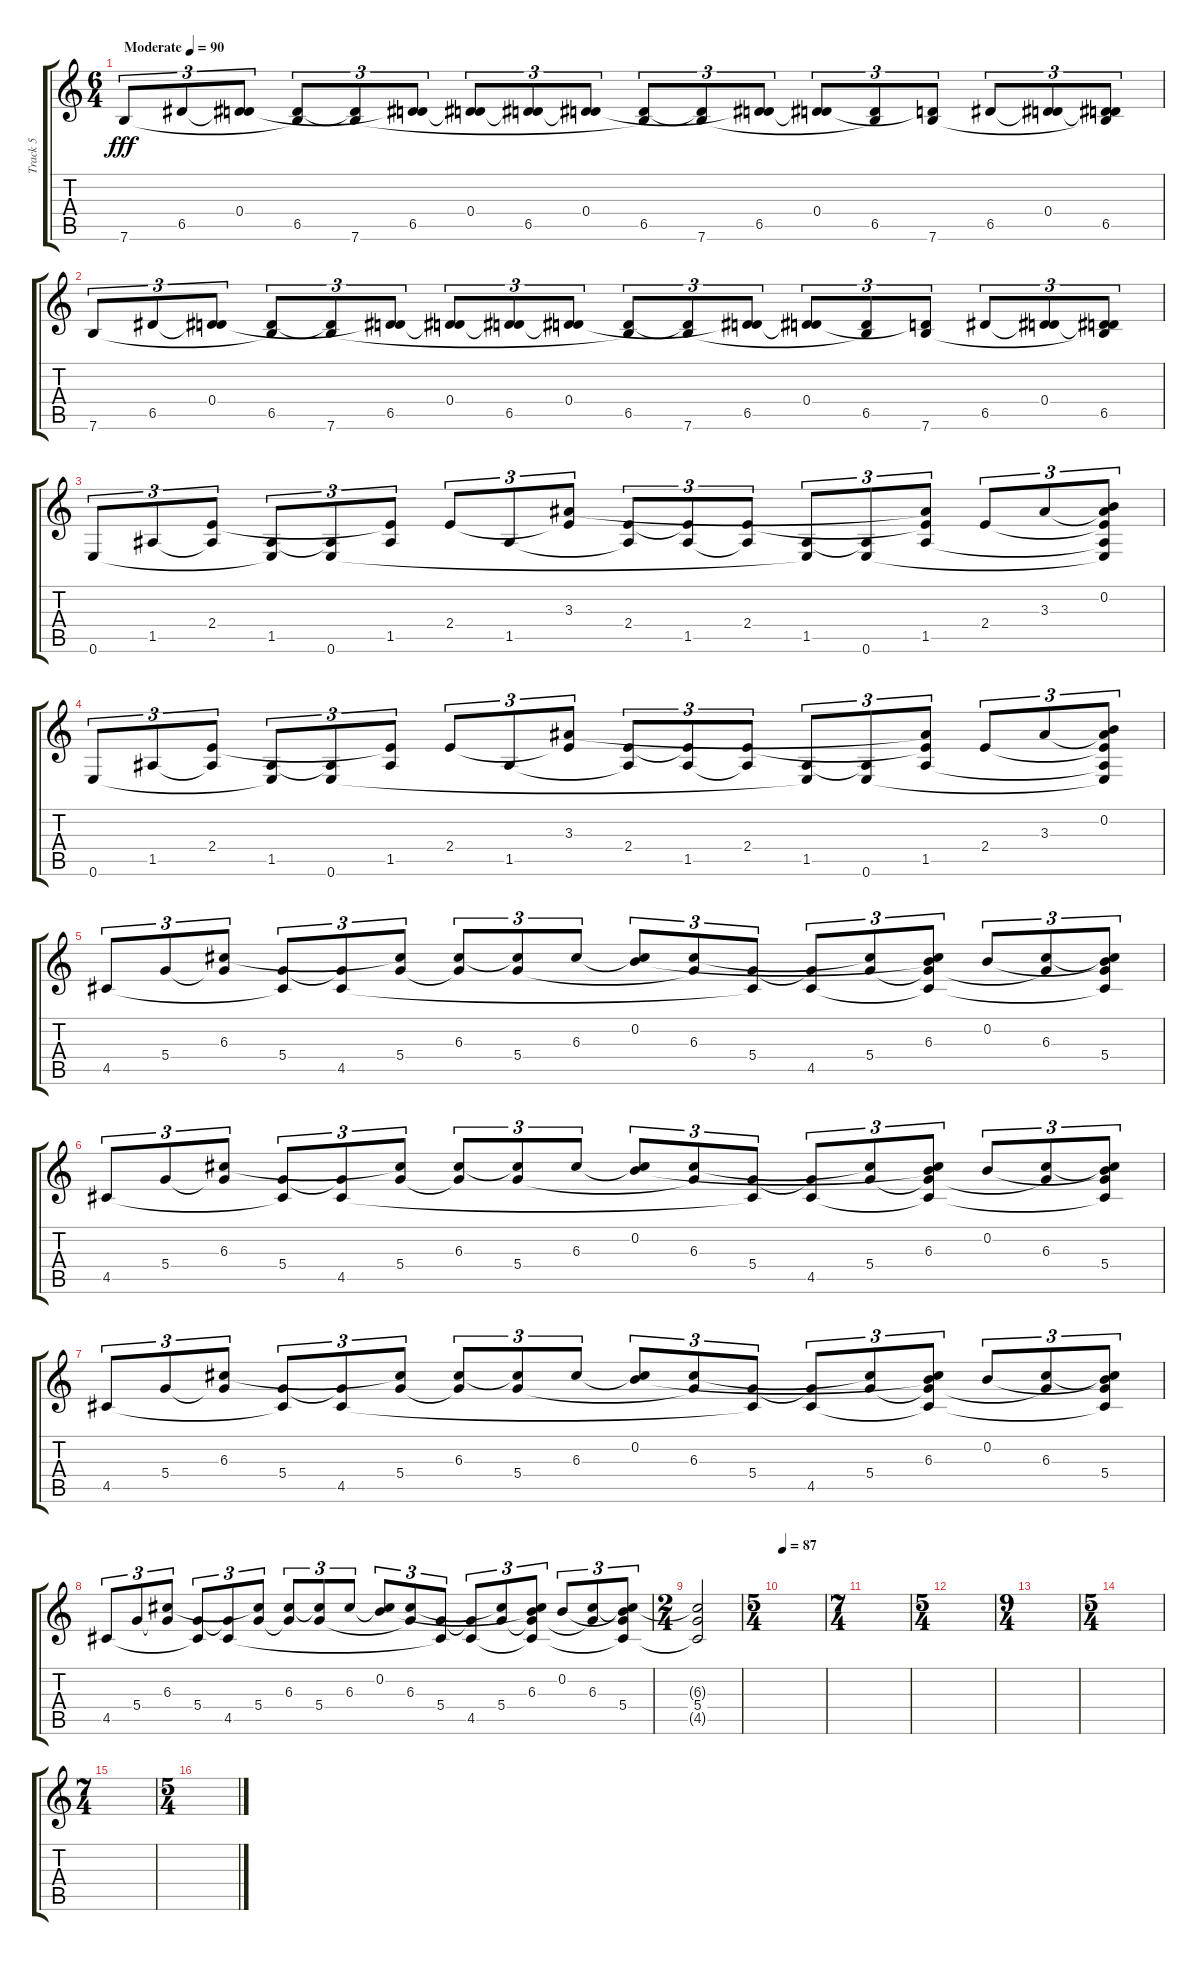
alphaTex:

\track ("Track 5" "Track 5") {instrument acousticguitarsteel}
\staff {score tabs}
\tuning (E4 B3 G3 D3 A2 E2) {hide}
\ts (6 4)
\tempo (90 "Moderate")
\clef g2
\ks c
7.6.8{tu (3 2) dy fff instrument acousticguitarsteel} 6.5.8{tu (3 2)} (0.4 6.5{t}).8{tu (3 2)} (6.5 7.6{t}).8{tu (3 2)} (6.5{t} 7.6).8{tu (3 2)} (0.4{t} 6.5).8{tu (3 2)} (0.4 6.5{t}).8{tu (3 2)} (0.4{t} 6.5).8{tu (3 2)} (0.4 6.5{t}).8{tu (3 2)} (6.5 7.6{t}).8{tu (3 2)} (6.5{t} 7.6).8{tu (3 2)} (0.4{t} 6.5).8{tu (3 2)} (0.4 6.5{t}).8{tu (3 2)} (6.5 7.6{t}).8{tu (3 2)} (0.4{t} 7.6).8{tu (3 2)} 6.5.8{tu (3 2)} (0.4 6.5{t}).8{tu (3 2)} (0.4{t} 6.5 7.6{t}).8{tu (3 2)} |
7.6.8{tu (3 2)} 6.5.8{tu (3 2)} (0.4 6.5{t}).8{tu (3 2)} (6.5 7.6{t}).8{tu (3 2)} (6.5{t} 7.6).8{tu (3 2)} (0.4{t} 6.5).8{tu (3 2)} (0.4 6.5{t}).8{tu (3 2)} (0.4{t} 6.5).8{tu (3 2)} (0.4 6.5{t}).8{tu (3 2)} (6.5 7.6{t}).8{tu (3 2)} (6.5{t} 7.6).8{tu (3 2)} (0.4{t} 6.5).8{tu (3 2)} (0.4 6.5{t}).8{tu (3 2)} (6.5 7.6{t}).8{tu (3 2)} (0.4{t} 7.6).8{tu (3 2)} 6.5.8{tu (3 2)} (0.4 6.5{t}).8{tu (3 2)} (0.4{t} 6.5 7.6{t}).8{tu (3 2)} |
0.6.8{tu (3 2)} 1.5.8{tu (3 2)} (2.4 1.5{t}).8{tu (3 2)} (1.5 0.6{t}).8{tu (3 2)} (1.5{t} 0.6).8{tu (3 2)} (2.4{t} 1.5).8{tu (3 2)} 2.4.8{tu (3 2)} 1.5.8{tu (3 2)} (3.3 2.4{t}).8{tu (3 2)} (2.4 1.5{t}).8{tu (3 2)} (2.4{t} 1.5).8{tu (3 2)} (2.4 1.5{t}).8{tu (3 2)} (1.5 0.6{t}).8{tu (3 2)} (1.5{t} 0.6).8{tu (3 2)} (3.3{t} 2.4{t} 1.5).8{tu (3 2)} 2.4.8{tu (3 2)} 3.3.8{tu (3 2)} (0.2 3.3{t} 2.4{t} 1.5{t} 0.6{t}).8{tu (3 2)} |
0.6.8{tu (3 2)} 1.5.8{tu (3 2)} (2.4 1.5{t}).8{tu (3 2)} (1.5 0.6{t}).8{tu (3 2)} (1.5{t} 0.6).8{tu (3 2)} (2.4{t} 1.5).8{tu (3 2)} 2.4.8{tu (3 2)} 1.5.8{tu (3 2)} (3.3 2.4{t}).8{tu (3 2)} (2.4 1.5{t}).8{tu (3 2)} (2.4{t} 1.5).8{tu (3 2)} (2.4 1.5{t}).8{tu (3 2)} (1.5 0.6{t}).8{tu (3 2)} (1.5{t} 0.6).8{tu (3 2)} (3.3{t} 2.4{t} 1.5).8{tu (3 2)} 2.4.8{tu (3 2)} 3.3.8{tu (3 2)} (0.2 3.3{t} 2.4{t} 1.5{t} 0.6{t}).8{tu (3 2)} |
4.5.8{tu (3 2)} 5.4.8{tu (3 2)} (6.3 5.4{t}).8{tu (3 2)} (5.4 4.5{t}).8{tu (3 2)} (5.4{t} 4.5).8{tu (3 2)} (6.3{t} 5.4).8{tu (3 2)} (6.3 5.4{t}).8{tu (3 2)} (6.3{t} 5.4).8{tu (3 2)} 6.3.8{tu (3 2)} (0.2 6.3{t}).8{tu (3 2)} (6.3 5.4{t}).8{tu (3 2)} (5.4 4.5{t}).8{tu (3 2)} (5.4{t} 4.5).8{tu (3 2)} (6.3{t} 5.4).8{tu (3 2)} (0.2{t} 6.3 5.4{t} 4.5{t}).8{tu (3 2)} 0.2.8{tu (3 2)} (6.3 5.4{t}).8{tu (3 2)} (0.2{t} 6.3{t} 5.4 4.5{t}).8{tu (3 2)} |
4.5.8{tu (3 2)} 5.4.8{tu (3 2)} (6.3 5.4{t}).8{tu (3 2)} (5.4 4.5{t}).8{tu (3 2)} (5.4{t} 4.5).8{tu (3 2)} (6.3{t} 5.4).8{tu (3 2)} (6.3 5.4{t}).8{tu (3 2)} (6.3{t} 5.4).8{tu (3 2)} 6.3.8{tu (3 2)} (0.2 6.3{t}).8{tu (3 2)} (6.3 5.4{t}).8{tu (3 2)} (5.4 4.5{t}).8{tu (3 2)} (5.4{t} 4.5).8{tu (3 2)} (6.3{t} 5.4).8{tu (3 2)} (0.2{t} 6.3 5.4{t} 4.5{t}).8{tu (3 2)} 0.2.8{tu (3 2)} (6.3 5.4{t}).8{tu (3 2)} (0.2{t} 6.3{t} 5.4 4.5{t}).8{tu (3 2)} |
4.5.8{tu (3 2)} 5.4.8{tu (3 2)} (6.3 5.4{t}).8{tu (3 2)} (5.4 4.5{t}).8{tu (3 2)} (5.4{t} 4.5).8{tu (3 2)} (6.3{t} 5.4).8{tu (3 2)} (6.3 5.4{t}).8{tu (3 2)} (6.3{t} 5.4).8{tu (3 2)} 6.3.8{tu (3 2)} (0.2 6.3{t}).8{tu (3 2)} (6.3 5.4{t}).8{tu (3 2)} (5.4 4.5{t}).8{tu (3 2)} (5.4{t} 4.5).8{tu (3 2)} (6.3{t} 5.4).8{tu (3 2)} (0.2{t} 6.3 5.4{t} 4.5{t}).8{tu (3 2)} 0.2.8{tu (3 2)} (6.3 5.4{t}).8{tu (3 2)} (0.2{t} 6.3{t} 5.4 4.5{t}).8{tu (3 2)} |
4.5.8{tu (3 2)} 5.4.8{tu (3 2)} (6.3 5.4{t}).8{tu (3 2)} (5.4 4.5{t}).8{tu (3 2)} (5.4{t} 4.5).8{tu (3 2)} (6.3{t} 5.4).8{tu (3 2)} (6.3 5.4{t}).8{tu (3 2)} (6.3{t} 5.4).8{tu (3 2)} 6.3.8{tu (3 2)} (0.2 6.3{t}).8{tu (3 2)} (6.3 5.4{t}).8{tu (3 2)} (5.4 4.5{t}).8{tu (3 2)} (5.4{t} 4.5).8{tu (3 2)} (6.3{t} 5.4).8{tu (3 2)} (0.2{t} 6.3 5.4{t} 4.5{t}).8{tu (3 2)} 0.2.8{tu (3 2)} (6.3 5.4{t}).8{tu (3 2)} (0.2{t} 6.3{t} 5.4 4.5{t}).8{tu (3 2)} |
\ts (2 4)
(6.3{t} 5.4 4.5{t}).2 |
\ts (5 4)
\tempo 87
|
\ts (7 4)
|
\ts (5 4)
|
\ts (9 4)
|
\ts (5 4)
|
\ts (7 4)
|
\ts (5 4)
